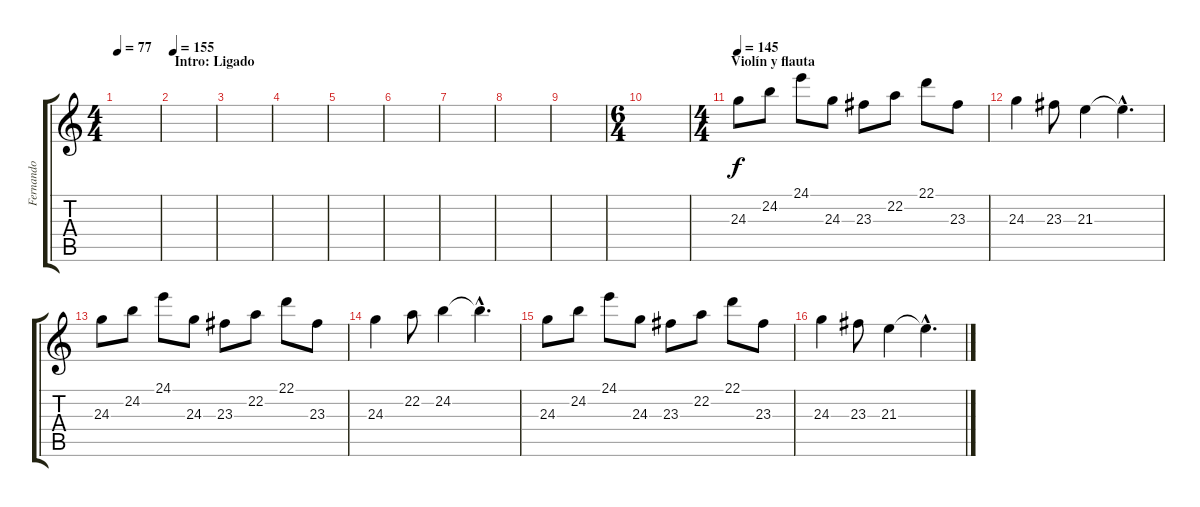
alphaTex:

\track ("Fernando" "Fernando") {instrument flute}
\staff {score tabs}
\tuning (E4 B3 G3 D3 A2 E2) {hide}
\ts (4 4)
\tempo 77
\clef g2
\ks c
|
\section ("" "Intro: Ligado")
\tempo 155
|
|
|
|
|
|
|
|
\ts (6 4)
|
\ts (4 4)
\section ("" "Violín y flauta")
\tempo 145
24.3.8{volume 16} 24.2.8 24.1.8 24.3.8 23.3.8 22.2.8 22.1.8 23.3.8 |
24.3.4 23.3.8 21.3.4 21.3{hac t}.4{d} |
24.3.8 24.2.8 24.1.8 24.3.8 23.3.8 22.2.8 22.1.8 23.3.8 |
24.3.4 22.2.8 24.2.4 24.2{hac t}.4{d} |
24.3.8 24.2.8 24.1.8 24.3.8 23.3.8 22.2.8 22.1.8 23.3.8 |
24.3.4 23.3.8 21.3.4 21.3{hac t}.4{d}
